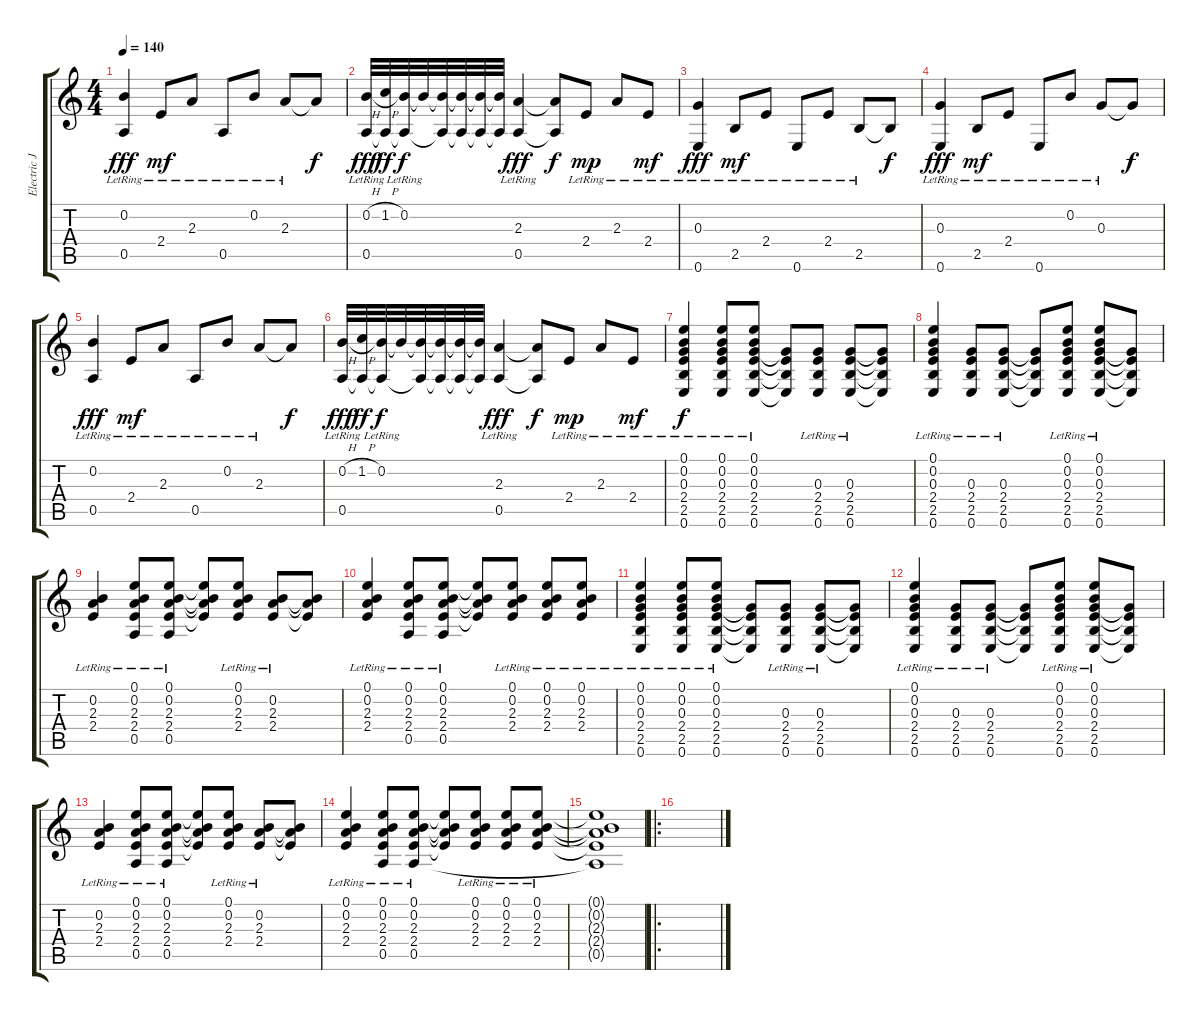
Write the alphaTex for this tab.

\track ("Electric Jazz Guitar" "Electric J") {instrument electricguitarjazz}
\staff {score tabs}
\tuning (E4 B3 G3 D3 A2 E2) {hide}
\ts (4 4)
\tempo 140
\clef g2
\ks c
(0.2{lr} 0.5{lr}).4{dy fff} 2.4{lr}.8{dy mf} 2.3{lr}.8 0.5{lr}.8 0.2{lr}.8 2.3{lr}.8 2.3{t}.8{dy f} |
(0.2{h} 0.5{lr}).32{dy fff} (1.2{h} 0.5{t}).32{dy ff} (0.2{lr} 0.5{t}).32{dy f} 0.2{t}.32 (0.2{t} 0.5{t}).32 (0.2{t} 0.5{t}).32 (0.2{t} 0.5{t}).32 (0.2{t} 0.5{t}).32 (2.3{lr} 0.5{lr}).4{dy fff} (2.3{t} 0.5{t}).8{dy f} 2.4{lr}.8{dy mp} 2.3{lr}.8 2.4{lr}.8{dy mf} |
(0.3{lr} 0.6{lr}).4{dy fff} 2.5{lr}.8{dy mf} 2.4{lr}.8 0.6{lr}.8 2.4{lr}.8 2.5{lr}.8 2.5{t}.8{dy f} |
(0.3{lr} 0.6{lr}).4{dy fff} 2.5{lr}.8{dy mf} 2.4{lr}.8 0.6{lr}.8 0.2{lr}.8 0.3{lr}.8 0.3{t}.8{dy f} |
(0.2{lr} 0.5{lr}).4{dy fff} 2.4{lr}.8{dy mf} 2.3{lr}.8 0.5{lr}.8 0.2{lr}.8 2.3{lr}.8 2.3{t}.8{dy f} |
(0.2{h} 0.5{lr}).32{dy fff} (1.2{h} 0.5{t}).32{dy ff} (0.2{lr} 0.5{t}).32{dy f} 0.2{t}.32 (0.2{t} 0.5{t}).32 (0.2{t} 0.5{t}).32 (0.2{t} 0.5{t}).32 (0.2{t} 0.5{t}).32 (2.3{lr} 0.5{lr}).4{dy fff} (2.3{t} 0.5{t}).8{dy f} 2.4{lr}.8{dy mp} 2.3{lr}.8 2.4{lr}.8{dy mf} |
(0.1{lr} 0.2{lr} 0.3{lr} 2.4{lr} 2.5{lr} 0.6{lr}).4{dy f} (0.1{lr} 0.2{lr} 0.3{lr} 2.4{lr} 2.5{lr} 0.6{lr}).8 (0.1{lr} 0.2{lr} 0.3{lr} 2.4{lr} 2.5{lr} 0.6{lr}).8 (0.3{t} 2.4{t} 2.5{t} 0.6{t}).8 (0.3{lr} 2.4{lr} 2.5{lr} 0.6{lr}).8 (0.3{lr} 2.4{lr} 2.5{lr} 0.6{lr}).8 (0.3{t} 2.4{t} 2.5{t} 0.6{t}).8 |
(0.1{lr} 0.2{lr} 0.3{lr} 2.4{lr} 2.5{lr} 0.6{lr}).4 (0.3{lr} 2.4{lr} 2.5{lr} 0.6{lr}).8 (0.3{lr} 2.4{lr} 2.5{lr} 0.6{lr}).8 (0.3{t} 2.4{t} 2.5{t} 0.6{t}).8 (0.1{lr} 0.2{lr} 0.3{lr} 2.4{lr} 2.5{lr} 0.6{lr}).8 (0.1{lr} 0.2{lr} 0.3{lr} 2.4{lr} 2.5{lr} 0.6{lr}).8 (0.3{t} 2.4{t} 2.5{t} 0.6{t}).8 |
(0.2 2.3{lr} 2.4{lr}).4 (0.1{lr} 0.2{lr} 2.3{lr} 2.4{lr} 0.5{lr}).8 (0.1{lr} 0.2{lr} 2.3{lr} 2.4{lr} 0.5{lr}).8 (0.1{t} 0.2{t} 2.3{t} 2.4{t}).8 (0.1{lr} 0.2{lr} 2.3{lr} 2.4{lr}).8 (0.2{lr} 2.3{lr} 2.4{lr}).8 (0.2{t} 2.3{t} 2.4{t}).8 |
(0.1{lr} 0.2{lr} 2.3{lr} 2.4{lr}).4 (0.1{lr} 0.2{lr} 2.3{lr} 2.4{lr} 0.5{lr}).8 (0.1{lr} 0.2{lr} 2.3{lr} 2.4{lr} 0.5{lr}).8 (0.1{t} 0.2{t} 2.3{t} 2.4{t}).8 (0.1{lr} 0.2{lr} 2.3{lr} 2.4{lr}).8 (0.1{lr} 0.2{lr} 2.3{lr} 2.4{lr}).8 (0.1{lr} 0.2{lr} 2.3{lr} 2.4{lr}).8 |
(0.1{lr} 0.2{lr} 0.3{lr} 2.4{lr} 2.5{lr} 0.6{lr}).4 (0.1{lr} 0.2{lr} 0.3{lr} 2.4{lr} 2.5{lr} 0.6{lr}).8 (0.1{lr} 0.2{lr} 0.3{lr} 2.4{lr} 2.5{lr} 0.6{lr}).8 (0.3{t} 2.4{t} 2.5{t} 0.6{t}).8 (0.3{lr} 2.4{lr} 2.5{lr} 0.6{lr}).8 (0.3{lr} 2.4{lr} 2.5{lr} 0.6{lr}).8 (0.3{t} 2.4{t} 2.5{t} 0.6{t}).8 |
(0.1{lr} 0.2{lr} 0.3{lr} 2.4{lr} 2.5{lr} 0.6{lr}).4 (0.3{lr} 2.4{lr} 2.5{lr} 0.6{lr}).8 (0.3{lr} 2.4{lr} 2.5{lr} 0.6{lr}).8 (0.3{t} 2.4{t} 2.5{t} 0.6{t}).8 (0.1{lr} 0.2{lr} 0.3{lr} 2.4{lr} 2.5{lr} 0.6{lr}).8 (0.1{lr} 0.2{lr} 0.3{lr} 2.4{lr} 2.5{lr} 0.6{lr}).8 (0.3{t} 2.4{t} 2.5{t} 0.6{t}).8 |
(0.2 2.3{lr} 2.4{lr}).4 (0.1{lr} 0.2{lr} 2.3{lr} 2.4{lr} 0.5{lr}).8 (0.1{lr} 0.2{lr} 2.3{lr} 2.4{lr} 0.5{lr}).8 (0.1{t} 0.2{t} 2.3{t} 2.4{t}).8 (0.1{lr} 0.2{lr} 2.3{lr} 2.4{lr}).8 (0.2{lr} 2.3{lr} 2.4{lr}).8 (0.2{t} 2.3{t} 2.4{t}).8 |
(0.1{lr} 0.2{lr} 2.3{lr} 2.4{lr}).4 (0.1{lr} 0.2{lr} 2.3{lr} 2.4{lr} 0.5{lr}).8 (0.1{lr} 0.2{lr} 2.3{lr} 2.4{lr} 0.5{lr}).8 (0.1{t} 0.2{t} 2.3{t} 2.4{t}).8 (0.1{lr} 0.2{lr} 2.3{lr} 2.4{lr}).8 (0.1{lr} 0.2{lr} 2.3{lr} 2.4{lr}).8 (0.1{lr} 0.2{lr} 2.3{lr} 2.4{lr}).8 |
(0.1{t} 0.2{t} 2.3{t} 2.4{t} 0.5{t}).1 |
\ro
